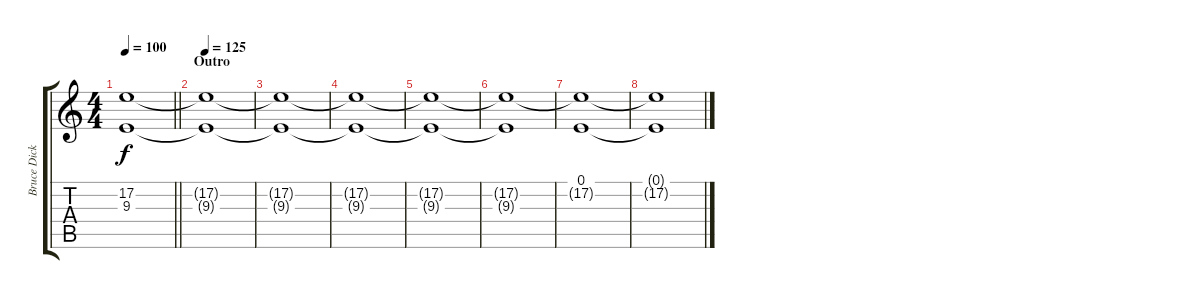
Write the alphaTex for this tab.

\track ("Bruce Dickinson" "Bruce Dick") {instrument lead6voice}
\staff {score tabs}
\tuning (E4 B3 G3 D3 A2 E2) {hide}
\ts (4 4)
\tempo 100
\clef g2
\barLineRight lightlight
\ks c
(17.2{t} 9.3{t}).1{dy f volume 4} |
\section ("" "Outro")
\tempo 125
(17.2{t} 9.3{t}).1 |
(17.2{t} 9.3{t}).1 |
(17.2{t} 9.3{t}).1 |
(17.2{t} 9.3{t}).1 |
(17.2{t} 9.3{t}).1 |
(0.1 17.2{t}).1{volume 4} |
(0.1{t} 17.2{t}).1{volume 0}
